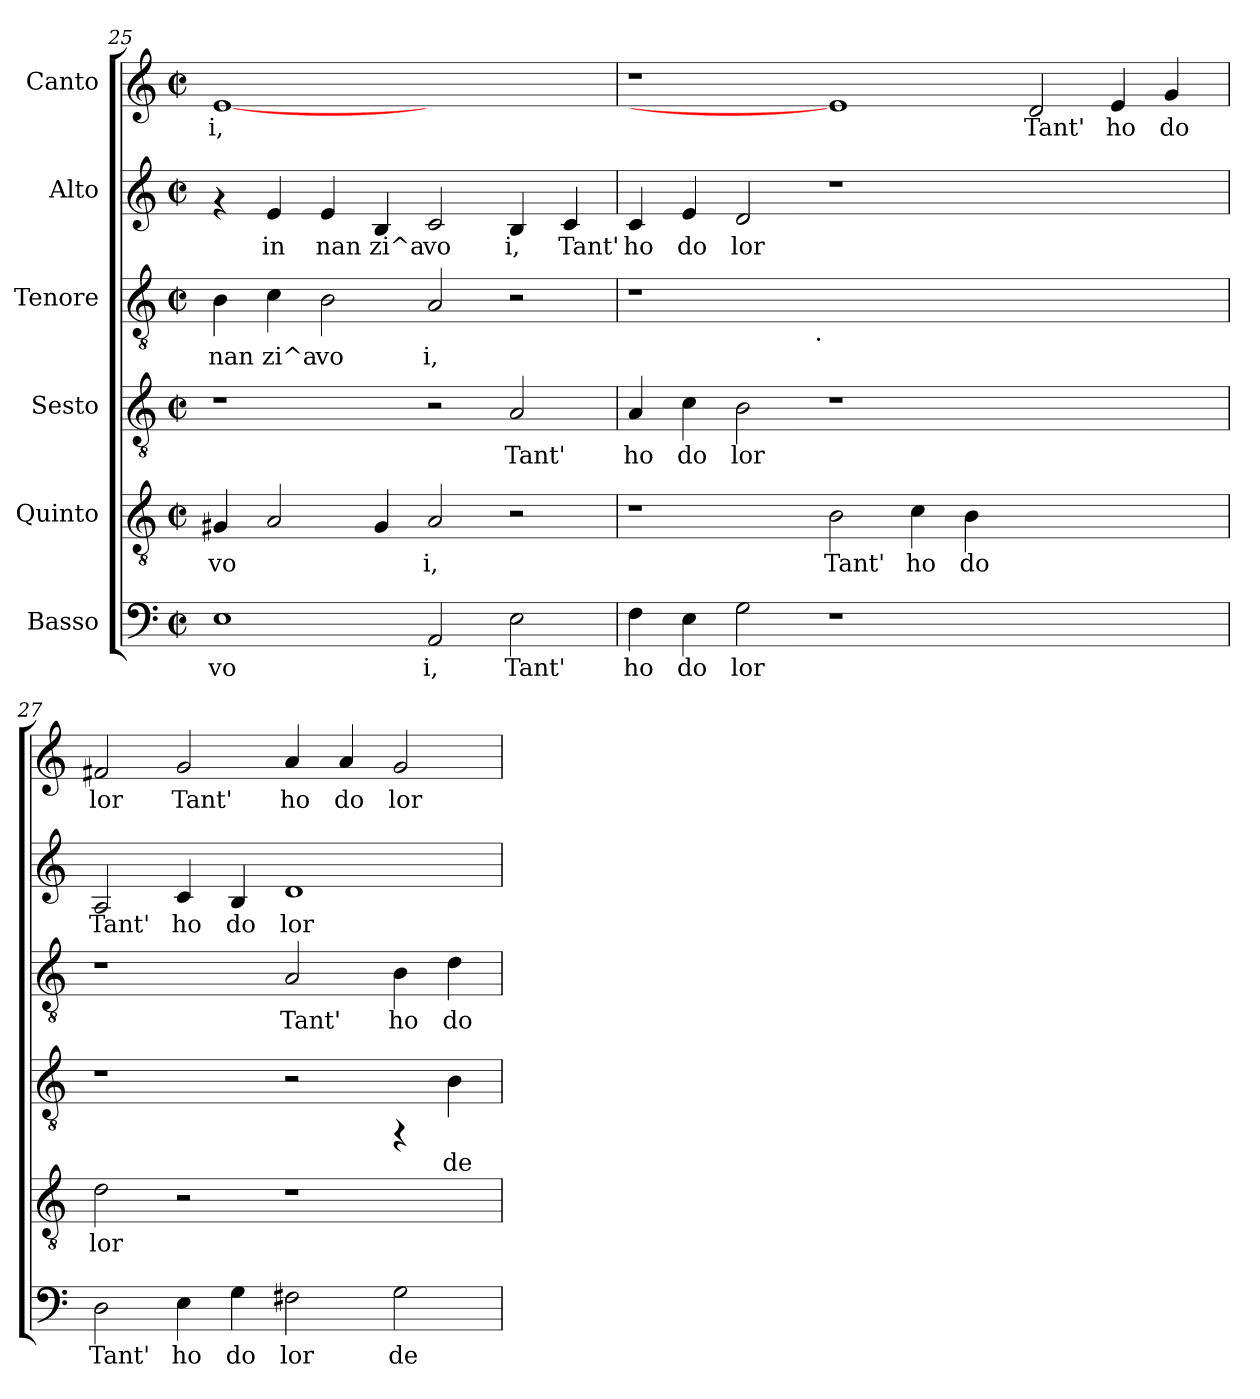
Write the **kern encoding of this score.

**kern	**text	**kern	**text	**kern	**text	**kern	**text	**kern	**text	**kern	**text
*part6	*part6	*part5	*part5	*part4	*part4	*part3	*part3	*part2	*part2	*part1	*part1
*staff6	*staff6	*staff5	*staff5	*staff4	*staff4	*staff3	*staff3	*staff2	*staff2	*staff1	*staff1
*I"Basso	*	*I"Quinto	*	*I"Sesto	*	*I"Tenore	*	*I"Alto	*	*I"Canto	*
*clefF4	*	*clefGv2	*	*clefGv2	*	*clefGv2	*	*clefG2	*	*clefG2	*
*k[]	*	*k[]	*	*k[]	*	*k[]	*	*k[]	*	*k[]	*
*C:	*	*C:	*	*C:	*	*C:	*	*C:	*	*C:	*
*M2/2	*	*M2/2	*	*M2/2	*	*M2/2	*	*M2/2	*	*M2/2	*
*met(c|)	*	*met(c|)	*	*met(c|)	*	*met(c|)	*	*met(c|)	*	*met(c|)	*
=25	=25	=25	=25	=25	=25	=25	=25	=25	=25	=25	=25
!	!LO:LY:b	!	!LO:LY:b:cj	!	!	!	!LO:LY:b:cj	!	!	!	!LO:LY:b
1E	vo	4G#X/	vo	1r	.	4B\	nan	4rf	.	[1e	i,
!	!	!	!LO:LY:b:cj	!	!	!	!LO:LY:b:cj	!	!LO:LY:b:cj	!	!
.	.	2A/	.	.	.	4c\	zi^a	4e/	in	.	.
!	!	!	!	!	!	!	!LO:LY:b:cj	!	!LO:LY:b:cj	!	!
.	.	.	.	.	.	2B\	vo	4e/	nan	.	.
!	!	!	!LO:LY:b:cj	!	!	!	!	!	!LO:LY:b:cj	!	!
.	.	4G#/	.	.	.	.	.	4B/	zi^a	.	.
!	!LO:LY:b	!	!LO:LY:b:cj	!	!	!	!LO:LY:b:cj	!	!LO:LY:b:cj	!	!
2AA/	i,	2A/	i,	2r	.	2A/	i,	2c/	vo	1ryy	.
!	!LO:LY:b	!	!	!	!LO:LY:b:cj	!	!	!	!LO:LY:b:cj	!	!
2E\	Tant'	2r	.	2A/	Tant'	2r	.	4B/	i,	.	.
!	!	!	!	!	!	!	!	!	!LO:LY:b:cj	!	!
.	.	.	.	.	.	.	.	4c/	Tant'	.	.
=26	=26	=26	=26	=26	=26	=26	=26	=26	=26	=26	=26
!	!LO:LY:b	!	!	!	!LO:LY:b:cj	!	!	!	!LO:LY:b:cj	!	!
*	*	*	*	*	*	*^	*	*	*	*	*
4F\	ho	1r	.	4A/	ho	1r	2ryy	.	4c/	ho	1r	.
!	!LO:LY:b	!	!	!	!LO:LY:b:cj	!	!	!	!	!LO:LY:b:cj	!	!
4E\	do	.	.	4c\	do	.	.	.	4e/	do	.	.
!	!LO:LY:b	!	!	!	!LO:LY:b:cj	!	!	!	!	!LO:LY:b:cj	!	!
2G\	lor	.	.	2B\	lor	.	4...ryy	.	2d/	lor	.	.
!	!	!	!	!	!	!	!LO:TX:b:t=.	!	!	!	!	!
.	.	.	.	.	.	.	1ryy	.	.	.	.	.
!	!	!	!LO:LY:b:cj	!	!	!	!	!	!	!	!	!
1r	.	2B\	Tant'	1r	.	0ryy	.	.	1r	.	1e]	.
!	!	!	!LO:LY:b:cj	!	!	!	!	!	!	!	!	!
.	.	4c\	ho	.	.	.	.	.	.	.	.	.
!	!	!	!LO:LY:b:cj	!	!	!	!	!	!	!	!	!
.	.	4B\	do	.	.	.	.	.	.	.	.	.
.	.	.	.	.	.	.	1ryy	.	.	.	.	.
!	!	!	!	!	!	!	!	!	!	!	!	!LO:LY:b
1ryy	.	1ryy	.	1ryy	.	.	.	.	1ryy	.	2d/	Tant'
!	!	!	!	!	!	!	!	!	!	!	!	!LO:LY:b
.	.	.	.	.	.	.	.	.	.	.	4e/	ho
!	!	!	!	!	!	!	!	!	!	!	!	!LO:LY:b
.	.	.	.	.	.	.	.	.	.	.	4g/	do
.	.	.	.	.	.	.	32ryy	.	.	.	.	.
!!LO:PB:g=z
=27	=27	=27	=27	=27	=27	=27	=27	=27	=27	=27	=27	=27
!	!LO:LY:b	!	!LO:LY:b:cj	!	!	!	!	!	!	!LO:LY:b:cj	!	!LO:LY:b
*	*	*	*	*	*	*v	*v	*	*	*	*	*
2D\	Tant'	2d\	lor	1r	.	1r	.	2A/	Tant'	2f#X/	lor
!	!LO:LY:b	!	!	!	!	!	!	!	!LO:LY:b:cj	!	!LO:LY:b
4E\	ho	2r	.	.	.	.	.	4c/	ho	2g/	Tant'
!	!LO:LY:b	!	!	!	!	!	!	!	!LO:LY:b:cj	!	!
4G\	do	.	.	.	.	.	.	4B/	do	.	.
!	!LO:LY:b	!	!	!	!	!	!LO:LY:b:cj	!	!LO:LY:b:cj	!	!LO:LY:b
2F#X\	lor	1r	.	2r	.	2A/	Tant'	1d	lor	4a/	ho
!	!	!	!	!	!	!	!	!	!	!	!LO:LY:b
.	.	.	.	.	.	.	.	.	.	4a/	do
!	!LO:LY:b	!	!	!	!	!	!LO:LY:b:cj	!	!	!	!LO:LY:b
2G\	de	.	.	4rFF	.	4B\	ho	.	.	2g/	lor
!	!	!	!	!	!LO:LY:b:cj	!	!LO:LY:b:cj	!	!	!	!
.	.	.	.	4B\	de	4d\	do	.	.	.	.
=	=	=	=	=	=	=	=	=	=	=	=
*-	*-	*-	*-	*-	*-	*-	*-	*-	*-	*-	*-
